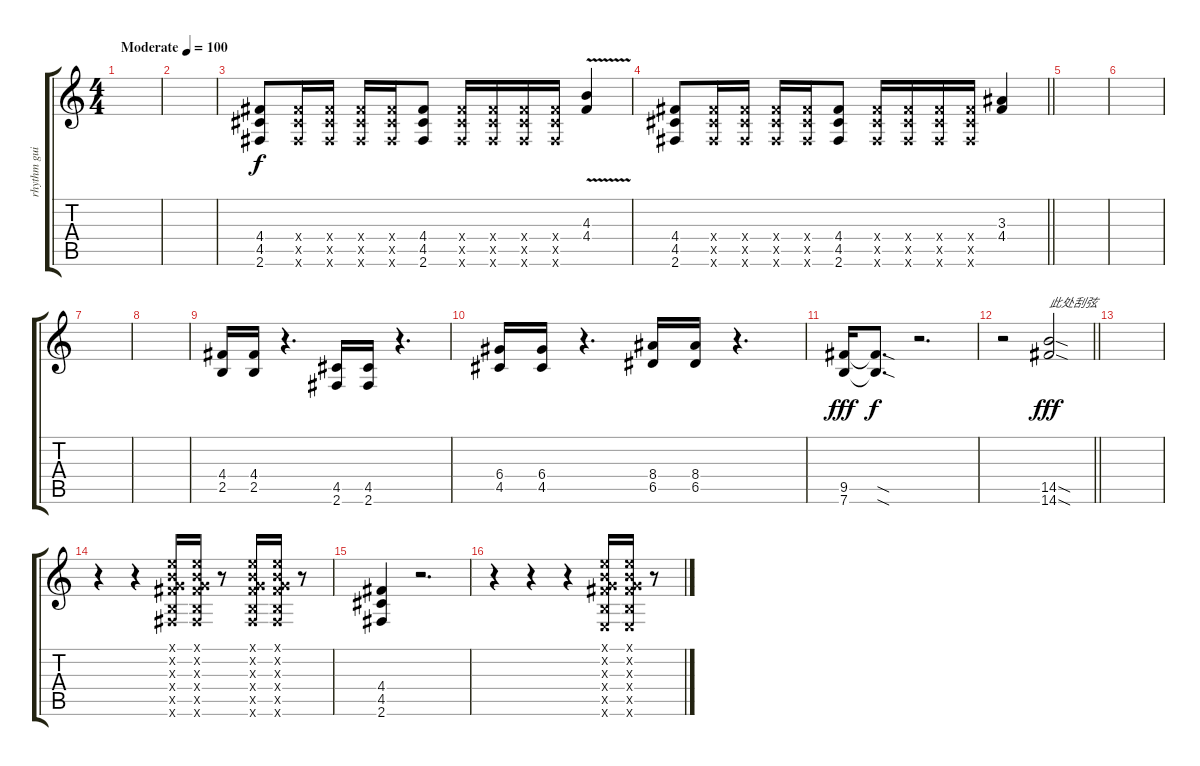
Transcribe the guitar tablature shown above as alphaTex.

\track ("rhythm guitar 2" "rhythm gui") {instrument overdrivenguitar}
\staff {score tabs}
\tuning (E4 B3 G3 D3 A2 E2) {hide}
\ts (4 4)
\tempo (100 "Moderate")
\clef g2
\ks c
|
|
(4.4 4.5 2.6).8 (4.4{x} 4.5{x} 2.6{x}).16 (4.4{x} 4.5{x} 2.6{x}).16 (4.4{x} 4.5{x} 2.6{x}).16 (4.4{x} 4.5{x} 2.6{x}).16 (4.4 4.5 2.6).8 (4.4{x} 4.5{x} 2.6{x}).16 (4.4{x} 4.5{x} 2.6{x}).16 (4.4{x} 4.5{x} 2.6{x}).16 (4.4{x} 4.5{x} 2.6{x}).16 (4.3{v} 4.4).4 |
\barLineRight lightlight
(4.4 4.5 2.6).8 (4.4{x} 4.5{x} 2.6{x}).16 (4.4{x} 4.5{x} 2.6{x}).16 (4.4{x} 4.5{x} 2.6{x}).16 (4.4{x} 4.5{x} 2.6{x}).16 (4.4 4.5 2.6).8 (4.4{x} 4.5{x} 2.6{x}).16 (4.4{x} 4.5{x} 2.6{x}).16 (4.4{x} 4.5{x} 2.6{x}).16 (4.4{x} 4.5{x} 2.6{x}).16 (3.3 4.4).4 |
|
|
|
|
(4.4 2.5).16{balance 12} (4.4 2.5).16 r.4{d} (4.5 2.6).16 (4.5 2.6).16 r.4{d} |
(6.4 4.5).16 (6.4 4.5).16 r.4{d} (8.4 6.5).16 (8.4 6.5).16 r.4{d} |
(9.5 7.6).16{dy fff} (9.5{sod t} 7.6{sod t}).8{d dy f} r.2{d} |
\barLineRight lightlight
r.2 (14.5{sod} 14.6{sod}).2{txt "此处刮弦" dy fff} |
|
r.4 r.4 (0.1{x} 0.2{x} 0.3{x} 4.4{x} 2.5{x} 2.6{x}).16 (0.1{x} 0.2{x} 0.3{x} 4.4{x} 2.5{x} 2.6{x}).16 r.8 (0.1{x} 0.2{x} 0.3{x} 4.4{x} 2.5{x} 2.6{x}).16 (0.1{x} 0.2{x} 0.3{x} 4.4{x} 2.5{x} 2.6{x}).16 r.8 |
(4.4 4.5 2.6).4 r.2{d} |
r.4 r.4 r.4 (0.1{x} 0.2{x} 0.3{x} 4.4{x} 2.5{x} 0.6{x}).16 (0.1{x} 0.2{x} 0.3{x} 4.4{x} 2.5{x} 0.6{x}).16 r.8
